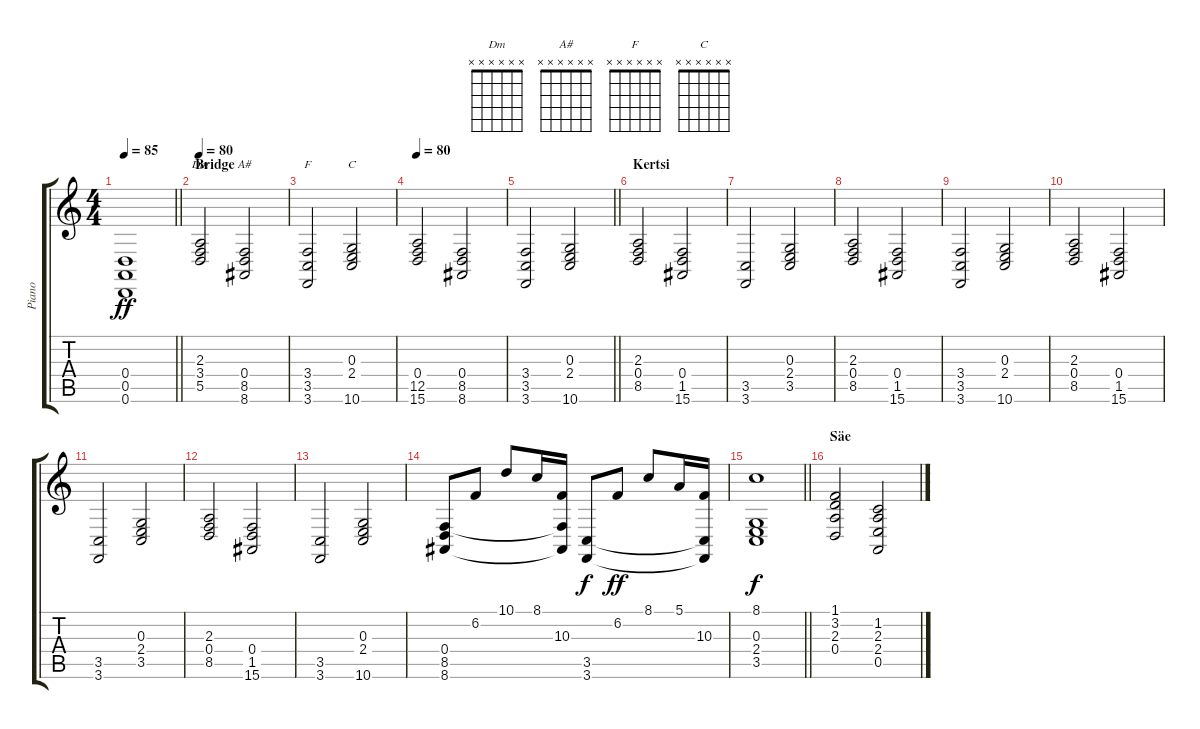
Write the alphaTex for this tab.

\track ("Piano" "Piano") {instrument acousticgrandpiano}
\staff {score tabs}
\tuning (E4 B3 G3 D3 A2 D2) {hide}
\chord ("Dm" x x x x x x)
\chord ("A#" x x x x x x)
\chord ("F" x x x x x x)
\chord ("C" x x x x x x)
\ts (4 4)
\tempo 85
\clef g2
\barLineRight lightlight
\ks c
(0.4 0.5 0.6).1{dy ff} |
\section ("" "Bridge")
\tempo 80
(2.3 3.4 5.5).2{ch "Dm"} (0.4 8.5 8.6).2{ch "A#"} |
(3.4 3.5 3.6).2{ch "F"} (0.3 2.4 10.6).2{ch "C"} |
\tempo 80
(0.4 12.5 15.6).2 (0.4 8.5 8.6).2 |
\barLineRight lightlight
(3.4 3.5 3.6).2 (0.3 2.4 10.6).2 |
\section ("" "Kertsi")
(2.3 0.4 8.5).2 (0.4 1.5 15.6).2 |
(3.5 3.6).2 (0.3 2.4 3.5).2 |
(2.3 0.4 8.5).2 (0.4 1.5 15.6).2 |
(3.4 3.5 3.6).2 (0.3 2.4 10.6).2 |
(2.3 0.4 8.5).2 (0.4 1.5 15.6).2 |
(3.5 3.6).2 (0.3 2.4 3.5).2 |
(2.3 0.4 8.5).2 (0.4 1.5 15.6).2 |
(3.5 3.6).2 (0.3 2.4 10.6).2 |
(0.4 8.5 8.6).8 6.2.8 10.1.8 8.1.16 (10.3 8.5{t} 8.6{t}).16 (3.5 3.6).8{dy f} 6.2.8{dy ff} 8.1.8 5.1.16 (10.3 3.5{t} 3.6{t}).16 |
\barLineRight lightlight
(8.1 0.3 2.4 3.5).1{dy f} |
\section ("" "Säe")
(1.1 3.2 2.3 0.4).2 (1.2 2.3 2.4 0.5).2
